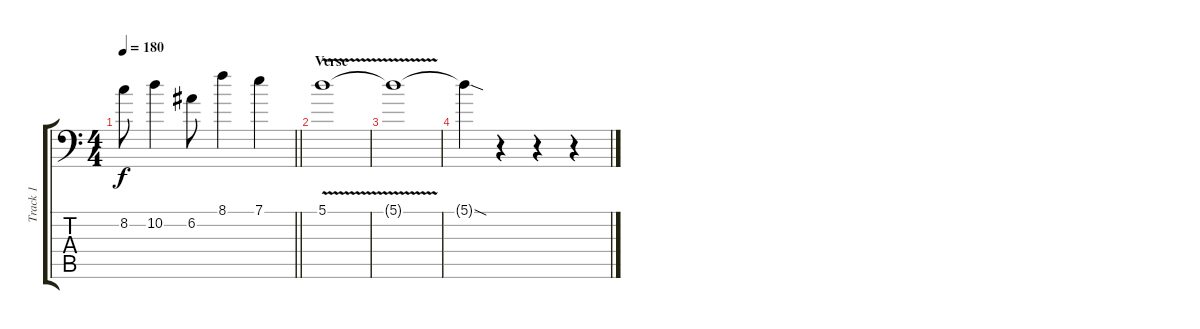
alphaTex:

\track ("Track 1" "Track 1") {instrument distortionguitar}
\staff {score tabs}
\tuning (A3 E3 C3 G2 D2 A1) {hide}
\ts (4 4)
\tempo 180
\clef f4
\barLineRight lightlight
\ks c
8.2{t}.8{dy f} 10.2.4 6.2.8 8.1.4 7.1.4 |
\section ("" "Verse")
5.1{v}.1 |
5.1{t}.1 |
5.1{sod t}.4 r.4 r.4 r.4
